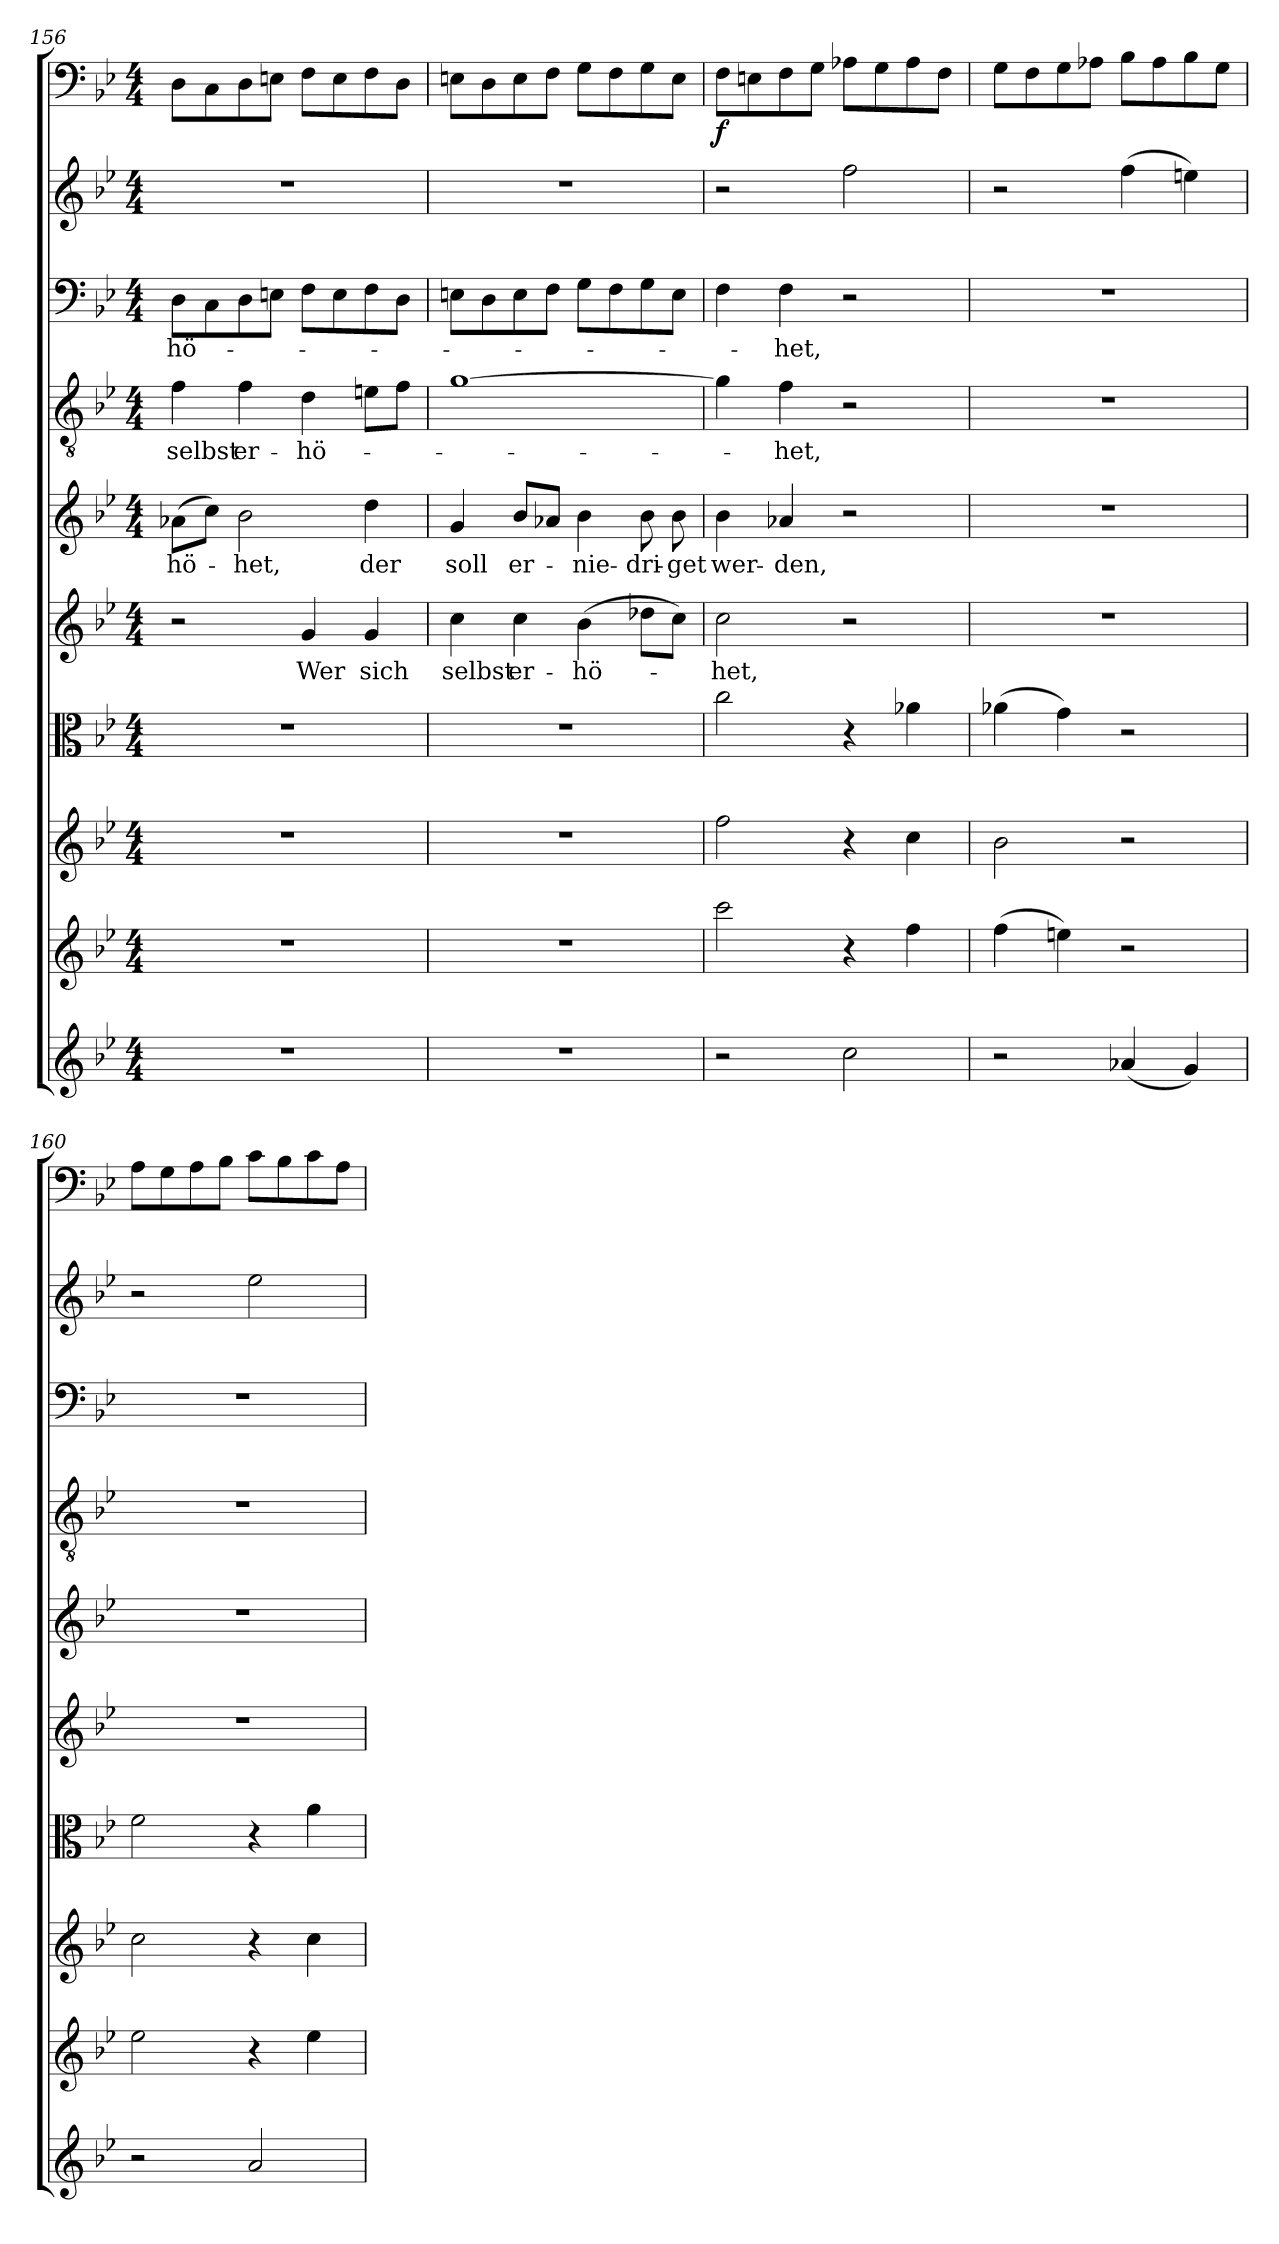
**kern	**kern	**kern	**kern	**kern	**text	**kern	**text	**kern	**text	**kern	**text	**kern	**kern	**dynam
*part10	*part9	*part8	*part7	*part6	*part6	*part5	*part5	*part4	*part4	*part3	*part3	*part2	*part1	*part1
*staff10	*staff9	*staff8	*staff7	*staff6	*staff6	*staff5	*staff5	*staff4	*staff4	*staff3	*staff3	*staff2	*staff1	*staff1
*clefG2	*clefG2	*clefG2	*clefC3	*clefG2	*	*clefG2	*	*clefGv2	*	*clefF4	*	*clefG2	*clefF4	*
*k[b-e-]	*k[b-e-]	*k[b-e-]	*k[b-e-]	*k[b-e-]	*	*k[b-e-]	*	*k[b-e-]	*	*k[b-e-]	*	*k[b-e-]	*k[b-e-]	*
*g:	*g:	*g:	*g:	*g:	*	*g:	*	*g:	*	*g:	*	*g:	*g:	*
*M4/4	*M4/4	*M4/4	*M4/4	*M4/4	*	*M4/4	*	*M4/4	*	*M4/4	*	*M4/4	*M4/4	*
=156	=156	=156	=156	=156	=156	=156	=156	=156	=156	=156	=156	=156	=156	=156
1r	1r	1r	1r	2r	.	(8a-X\L	-hö-	4f\	selbst	8D\L	-hö-	1r	8D\L	.
.	.	.	.	.	.	8cc\J)	.	.	.	8C\	.	.	8C\	.
.	.	.	.	.	.	2b-\	-het,	4f\	er-	8D\	.	.	8D\	.
.	.	.	.	.	.	.	.	.	.	8En\J	.	.	8En\J	.
.	.	.	.	4g/	Wer	.	.	4d\	-hö-	8F\L	.	.	8F\L	.
.	.	.	.	.	.	.	.	.	.	8E\	.	.	8E\	.
.	.	.	.	4g/	sich	4dd\	der	8en\L	.	8F\	.	.	8F\	.
.	.	.	.	.	.	.	.	8f\J	.	8D\J	.	.	8D\J	.
=157	=157	=157	=157	=157	=157	=157	=157	=157	=157	=157	=157	=157	=157	=157
1r	1r	1r	1r	4cc\	selbst	4g/	soll	[1g\	.	8En\L	.	1r	8En\L	.
.	.	.	.	.	.	.	.	.	.	8D\	.	.	8D\	.
.	.	.	.	4cc\	er-	8b-/L	er-	.	.	8E\	.	.	8E\	.
.	.	.	.	.	.	8a-X/J	.	.	.	8F\J	.	.	8F\J	.
.	.	.	.	(4b-\	-hö-	4b-\	-nie-	.	.	8G\L	.	.	8G\L	.
.	.	.	.	.	.	.	.	.	.	8F\	.	.	8F\	.
.	.	.	.	8dd-X\L	.	8b-\	-dri-	.	.	8G\	.	.	8G\	.
.	.	.	.	8cc\J)	.	8b-\	-get	.	.	8E\J	.	.	8E\J	.
=158	=158	=158	=158	=158	=158	=158	=158	=158	=158	=158	=158	=158	=158	=158
2r	2ccc\	2ff\	2cc\	2cc\	-het,	4b-\	wer-	4g\]	.	4F\	.	2r	8F\L	f
.	.	.	.	.	.	.	.	.	.	.	.	.	8En\	.
.	.	.	.	.	.	4a-X/	-den,	4f\	-het,	4F\	-het,	.	8F\	.
.	.	.	.	.	.	.	.	.	.	.	.	.	8G\J	.
2cc\	4r	4r	4r	2r	.	2r	.	2r	.	2r	.	2ff\	8A-X\L	.
.	.	.	.	.	.	.	.	.	.	.	.	.	8G\	.
.	4ff\	4cc\	4a-X\	.	.	.	.	.	.	.	.	.	8A-\	.
.	.	.	.	.	.	.	.	.	.	.	.	.	8F\J	.
=159	=159	=159	=159	=159	=159	=159	=159	=159	=159	=159	=159	=159	=159	=159
2r	(4ff\	2b-\	(4a-X\	1r	.	1r	.	1r	.	1r	.	2r	8G\L	.
.	.	.	.	.	.	.	.	.	.	.	.	.	8F\	.
.	4een\)	.	4g\)	.	.	.	.	.	.	.	.	.	8G\	.
.	.	.	.	.	.	.	.	.	.	.	.	.	8A-X\J	.
(4a-X/	2r	2r	2r	.	.	.	.	.	.	.	.	(4ff\	8B-\L	.
.	.	.	.	.	.	.	.	.	.	.	.	.	8A-\	.
4g/)	.	.	.	.	.	.	.	.	.	.	.	4een\)	8B-\	.
.	.	.	.	.	.	.	.	.	.	.	.	.	8G\J	.
=160	=160	=160	=160	=160	=160	=160	=160	=160	=160	=160	=160	=160	=160	=160
2r	2ee-\	2cc\	2f\	1r	.	1r	.	1r	.	1r	.	2r	8A\L	.
.	.	.	.	.	.	.	.	.	.	.	.	.	8G\	.
.	.	.	.	.	.	.	.	.	.	.	.	.	8A\	.
.	.	.	.	.	.	.	.	.	.	.	.	.	8B-\J	.
2a/	4r	4r	4r	.	.	.	.	.	.	.	.	2ee-\	8c\L	.
.	.	.	.	.	.	.	.	.	.	.	.	.	8B-\	.
.	4ee-\	4cc\	4a\	.	.	.	.	.	.	.	.	.	8c\	.
.	.	.	.	.	.	.	.	.	.	.	.	.	8A\J	.
=	=	=	=	=	=	=	=	=	=	=	=	=	=	=
*-	*-	*-	*-	*-	*-	*-	*-	*-	*-	*-	*-	*-	*-	*-
